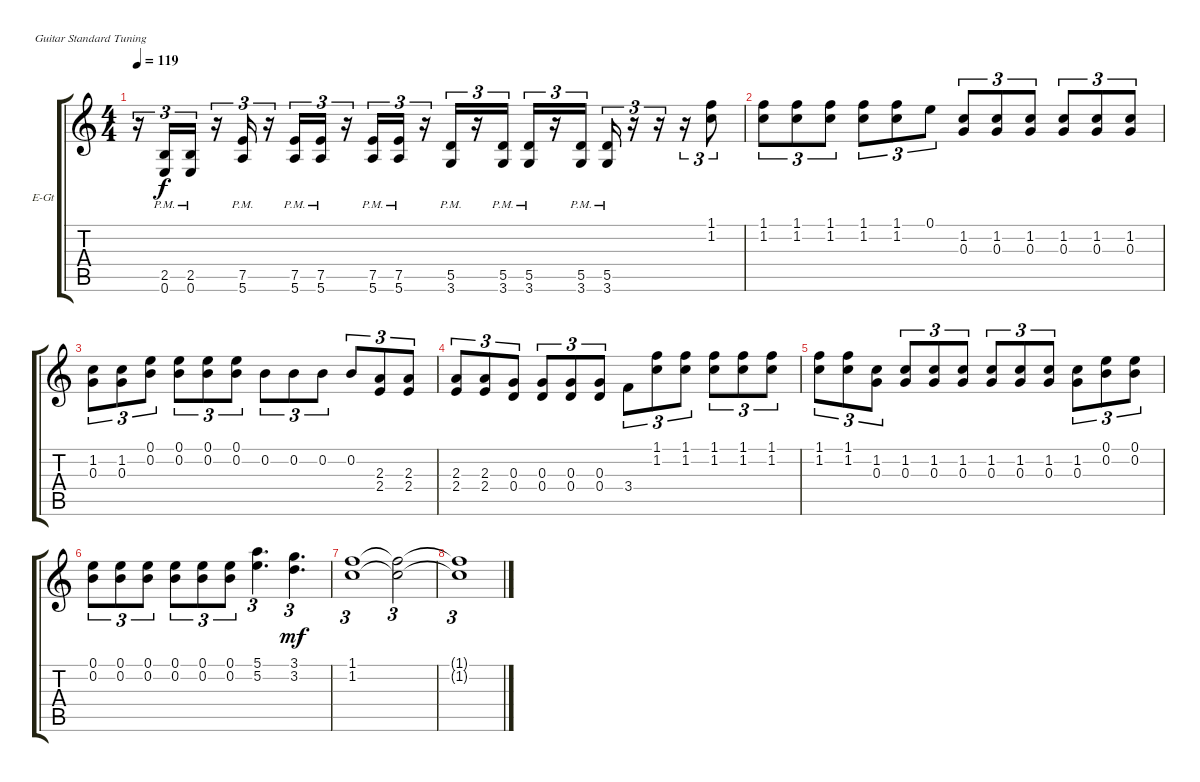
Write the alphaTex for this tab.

\defaultSystemsLayout 4
\bracketExtendMode groupsimilarinstruments
\firstSystemTrackNameOrientation horizontal
\otherSystemsTrackNameOrientation horizontal
\track ("Electric Guitar 2" "E-Gt") {instrument distortionguitar}
\staff {score tabs}
\tuning (E4 B3 G3 D3 A2 E2)
\ts (4 4)
\tempo 119
\clef g2
\ks c
r.16{tu (3 2) dy f} (0.6{pm} 2.5{pm}).16{tu (3 2)} (0.6{pm} 2.5{pm}).16{tu (3 2)} r.16{tu (3 2)} (5.6{pm} 7.5{pm}).16{tu (3 2)} r.16{tu (3 2)} (5.6{pm} 7.5{pm}).16{tu (3 2)} (5.6{pm} 7.5{pm}).16{tu (3 2)} r.16{tu (3 2)} (5.6{pm} 7.5{pm}).16{tu (3 2)} (5.6{pm} 7.5{pm}).16{tu (3 2)} r.16{tu (3 2)} (3.6{pm} 5.5{pm}).16{tu (3 2)} r.16{tu (3 2)} (3.6{pm} 5.5{pm}).16{tu (3 2)} (3.6{pm} 5.5{pm}).16{tu (3 2)} r.16{tu (3 2)} (3.6{pm} 5.5{pm}).16{tu (3 2)} (3.6{pm} 5.5{pm}).16{tu (3 2)} r.16{tu (3 2)} r.16{tu (3 2)} r.16{tu (3 2)} (1.1 1.2).8{tu (3 2)} |
(1.1 1.2).8{tu (3 2)} (1.2 1.1).8{tu (3 2)} (1.1 1.2).8{tu (3 2)} (1.1 1.2).8{tu (3 2)} (1.1 1.2).8{tu (3 2)} 0.1.8{tu (3 2)} (1.2 0.3).8{tu (3 2)} (0.3 1.2).8{tu (3 2)} (1.2 0.3).8{tu (3 2)} (0.3 1.2).8{tu (3 2)} (1.2 0.3).8{tu (3 2)} (0.3 1.2).8{tu (3 2)} |
(0.3 1.2).8{tu (3 2)} (1.2 0.3).8{tu (3 2)} (0.1 0.2).8{tu (3 2)} (0.1 0.2).8{tu (3 2)} (0.1 0.2).8{tu (3 2)} (0.1 0.2).8{tu (3 2)} 0.2.8{tu (3 2)} 0.2.8{tu (3 2)} 0.2.8{tu (3 2)} 0.2.8{tu (3 2)} (2.4 2.3).8{tu (3 2)} (2.4 2.3).8{tu (3 2)} |
(2.4 2.3).8{tu (3 2)} (2.4 2.3).8{tu (3 2)} (0.4 0.3).8{tu (3 2)} (0.4 0.3).8{tu (3 2)} (0.4 0.3).8{tu (3 2)} (0.4 0.3).8{tu (3 2)} 3.4.8{tu (3 2)} (1.1 1.2).8{tu (3 2)} (1.1 1.2).8{tu (3 2)} (1.1 1.2).8{tu (3 2)} (1.1 1.2).8{tu (3 2)} (1.2 1.1).8{tu (3 2)} |
(1.1 1.2).8{tu (3 2)} (1.1 1.2).8{tu (3 2)} (1.2 0.3).8{tu (3 2)} (0.3 1.2).8{tu (3 2)} (1.2 0.3).8{tu (3 2)} (0.3 1.2).8{tu (3 2)} (1.2 0.3).8{tu (3 2)} (1.2 0.3).8{tu (3 2)} (0.3 1.2).8{tu (3 2)} (1.2 0.3).8{tu (3 2)} (0.1 0.2).8{tu (3 2)} (0.1 0.2).8{tu (3 2)} |
(0.1 0.2).8{tu (3 2)} (0.1 0.2).8{tu (3 2)} (0.1 0.2).8{tu (3 2)} (0.1 0.2).8{tu (3 2)} (0.1 0.2).8{tu (3 2)} (0.1 0.2).8{tu (3 2)} (5.1 5.2).4{d tu (3 2)} (3.1 3.2).4{d tu (3 2) dy mf} |
(1.1 1.2).1{tu (3 2)} (1.1{t} 1.2{t}).2{tu (3 2)} |
(1.1{t} 1.2{t}).1{tu (3 2)}
